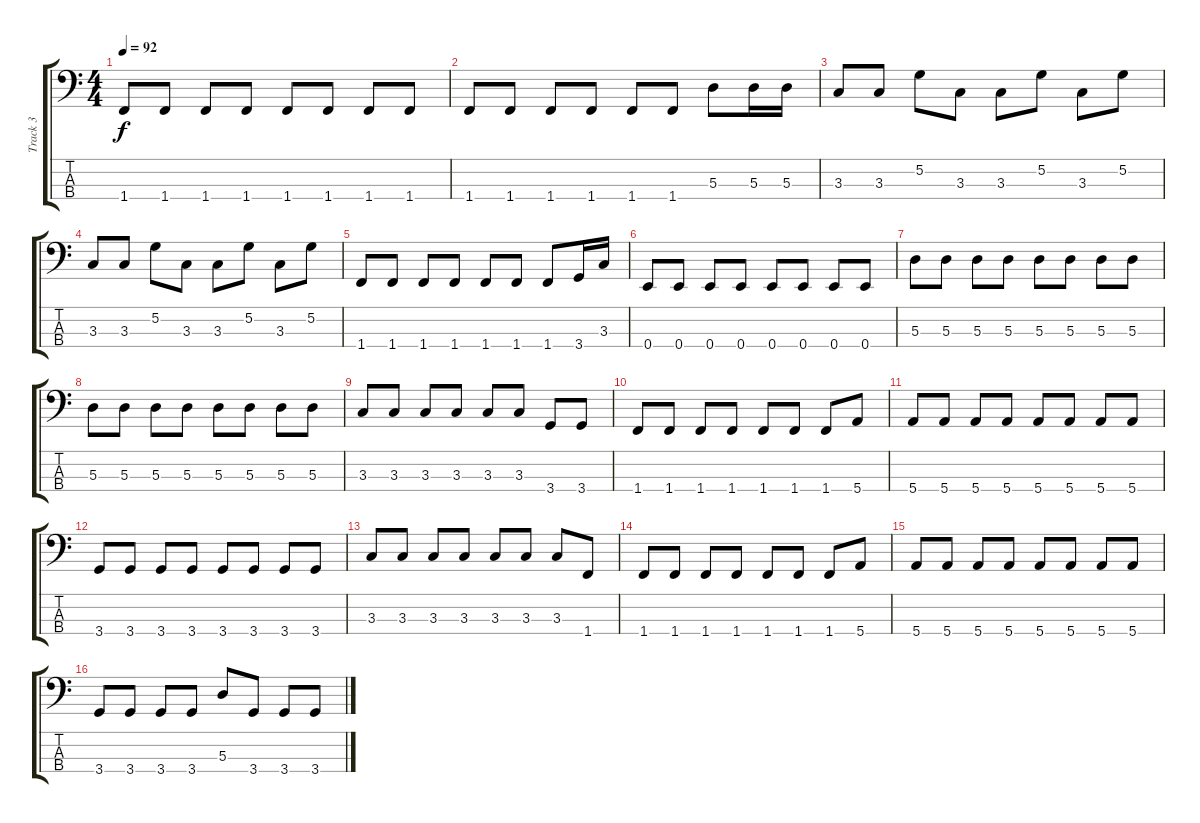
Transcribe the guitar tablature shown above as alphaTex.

\track ("Track 3" "Track 3") {instrument electricbassfinger}
\staff {score tabs}
\tuning (G2 D2 A1 E1) {hide}
\ts (4 4)
\tempo 92
\clef f4
\ks c
1.4.8{dy f} 1.4.8 1.4.8 1.4.8 1.4.8 1.4.8 1.4.8 1.4.8 |
1.4.8 1.4.8 1.4.8 1.4.8 1.4.8 1.4.8 5.3.8 5.3.16 5.3.16 |
3.3.8 3.3.8 5.2.8 3.3.8 3.3.8 5.2.8 3.3.8 5.2.8 |
3.3.8 3.3.8 5.2.8 3.3.8 3.3.8 5.2.8 3.3.8 5.2.8 |
1.4.8 1.4.8 1.4.8 1.4.8 1.4.8 1.4.8 1.4.8 3.4.16 3.3.16 |
0.4.8 0.4.8 0.4.8 0.4.8 0.4.8 0.4.8 0.4.8 0.4.8 |
5.3.8 5.3.8 5.3.8 5.3.8 5.3.8 5.3.8 5.3.8 5.3.8 |
5.3.8 5.3.8 5.3.8 5.3.8 5.3.8 5.3.8 5.3.8 5.3.8 |
3.3.8 3.3.8 3.3.8 3.3.8 3.3.8 3.3.8 3.4.8 3.4.8 |
1.4.8 1.4.8 1.4.8 1.4.8 1.4.8 1.4.8 1.4.8 5.4.8 |
5.4.8 5.4.8 5.4.8 5.4.8 5.4.8 5.4.8 5.4.8 5.4.8 |
3.4.8 3.4.8 3.4.8 3.4.8 3.4.8 3.4.8 3.4.8 3.4.8 |
3.3.8 3.3.8 3.3.8 3.3.8 3.3.8 3.3.8 3.3.8 1.4.8 |
1.4.8 1.4.8 1.4.8 1.4.8 1.4.8 1.4.8 1.4.8 5.4.8 |
5.4.8 5.4.8 5.4.8 5.4.8 5.4.8 5.4.8 5.4.8 5.4.8 |
3.4.8 3.4.8 3.4.8 3.4.8 5.3.8 3.4.8 3.4.8 3.4.8
